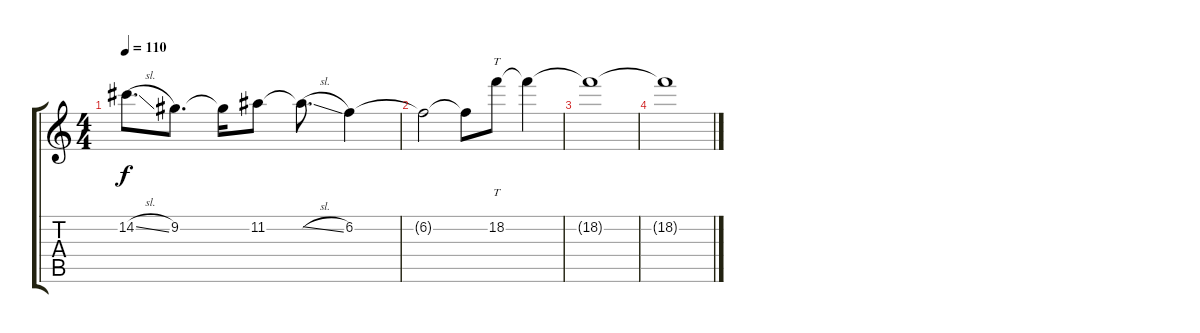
\track "" {instrument acousticguitarnylon}
\staff {score tabs}
\tuning (E4 B3 G3 D3 A2 E2) {hide}
\ts (4 4)
\tempo 110
\clef g2
\ks c
14.2{sl t}.8{d dy f} 9.2.8{d} 9.2{t}.16 11.2.8 11.2{sl t}.8{d} 6.2.4 |
6.2{t}.2 6.2{t}.8 18.2.8{tt} 18.2{t}.4 |
18.2{t}.1{volume 0} |
18.2{t}.1
